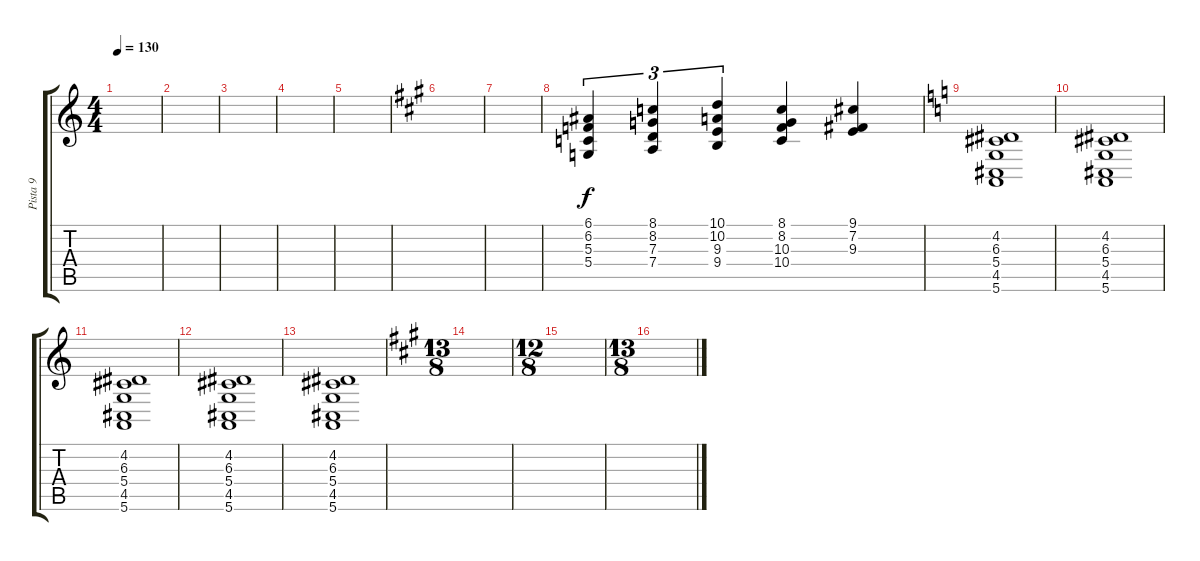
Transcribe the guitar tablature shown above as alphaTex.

\track ("Pista 9" "Pista 9") {instrument acousticgrandpiano}
\staff {score tabs}
\tuning (E4 B3 G3 D3 A2 E2) {hide}
\ts (4 4)
\tempo 130
\clef g2
\ks c
|
|
|
|
|
\ks a
|
|
(6.1 6.2 5.3 5.4).4{tu (3 2) dy f} (8.1 8.2 7.3 7.4).4{tu (3 2)} (10.1 10.2 9.3 9.4).4{tu (3 2)} (8.1 8.2 10.3 10.4).4 (9.1 7.2 9.3).4 |
\ks c
(4.2 6.3 5.4 4.5 5.6).1 |
(4.2 6.3 5.4 4.5 5.6).1 |
(4.2 6.3 5.4 4.5 5.6).1 |
(4.2 6.3 5.4 4.5 5.6).1 |
(4.2 6.3 5.4 4.5 5.6).1 |
\ts (13 8)
\ks a
|
\ts (12 8)
|
\ts (13 8)
